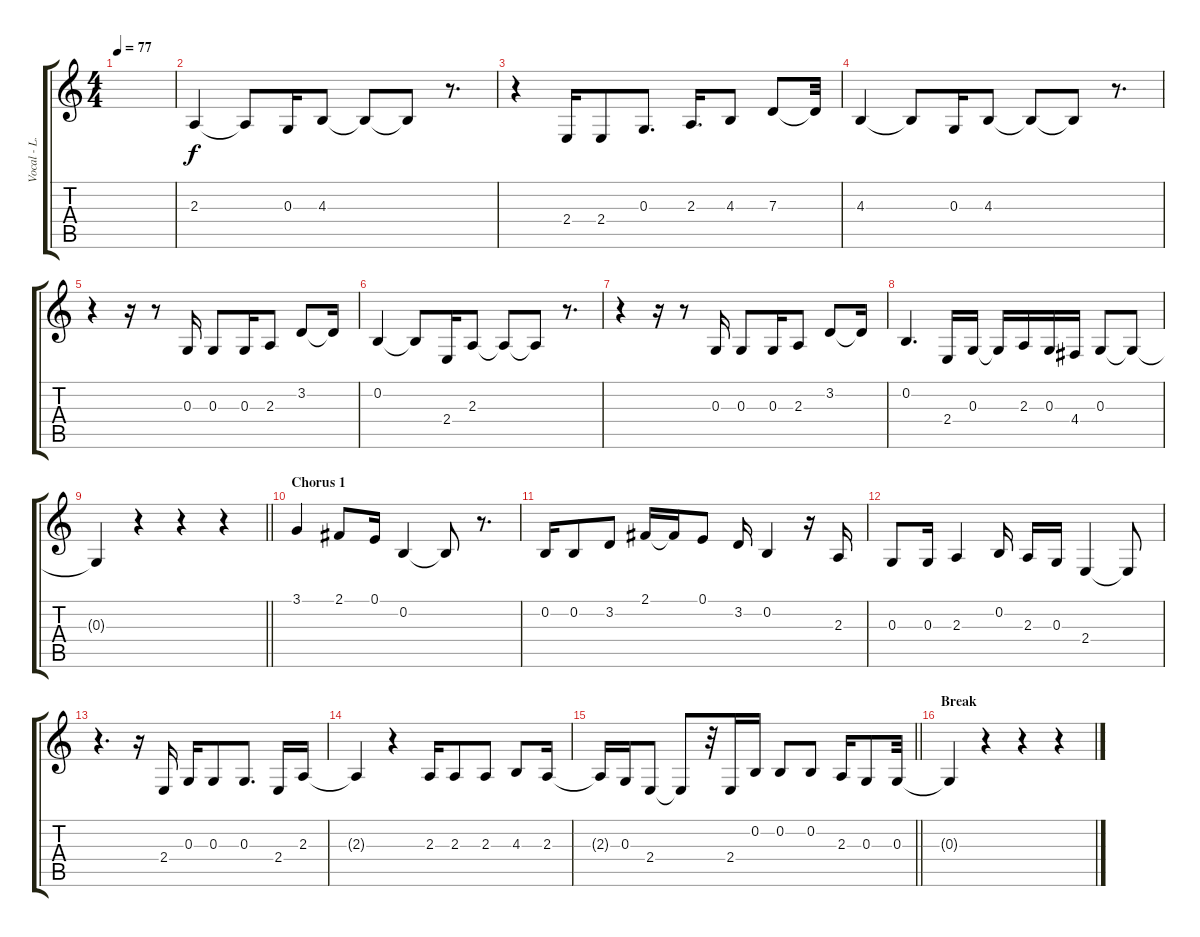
\track ("Vocal - L. Gallagher" "Vocal - L.") {instrument lead6voice}
\staff {score tabs}
\tuning (E4 B3 G3 D3 A2 E2) {hide}
\ts (4 4)
\tempo 77
\clef g2
\ks c
|
2.3.4{instrument altosax} 2.3{t}.8 0.3.16 4.3.8 4.3{t}.8 4.3{t}.8 r.8{d} |
r.4 2.4.16 2.4.8 0.3.8{d} 2.3.16{d} 4.3.8 7.3.8 7.3{t}.32 |
4.3.4 4.3{t}.8 0.3.16 4.3.8 4.3{t}.8 4.3{t}.8 r.8{d} |
r.4 r.16 r.8 0.3.16 0.3.8 0.3.16 2.3.8 3.2.8 3.2{t}.16 |
0.2.4 0.2{t}.8 2.4.16 2.3.8 2.3{t}.8 2.3{t}.8 r.8{d} |
r.4 r.16 r.8 0.3.16 0.3.8 0.3.16 2.3.8 3.2.8 3.2{t}.16 |
0.2.4{d} 2.4.16 0.3.16 0.3{t}.16 2.3.16 0.3.16 4.4.16 0.3.8 0.3{t}.8 |
\barLineRight lightlight
0.3{t}.4 r.4 r.4 r.4 |
\section ("" "Chorus 1")
3.1.4 2.1.8 0.1.16 0.2.4 0.2{t}.8 r.8{d} |
0.2.16 0.2.8 3.2.8 2.1.16 2.1{t}.16 0.1.8 3.2.16 0.2.4 r.16 2.3.16 |
0.3.8 0.3.16 2.3.4 0.2.16 2.3.16 0.3.16 2.4.4 2.4{t}.8 |
r.4{d} r.16 2.4.16 0.3.16 0.3.8 0.3.8{d} 2.4.16 2.3.16 |
2.3{t}.4 r.4 2.3.16 2.3.8 2.3.8 4.3.8 2.3.16 |
\barLineRight lightlight
2.3{t}.16 0.3.16 2.4.8 2.4{t}.8 r.32 2.4.16 0.2.16 0.2.8 0.2.8 2.3.16 0.3.8 0.3.32 |
\section ("" "Break")
0.3{t}.4 r.4 r.4 r.4
